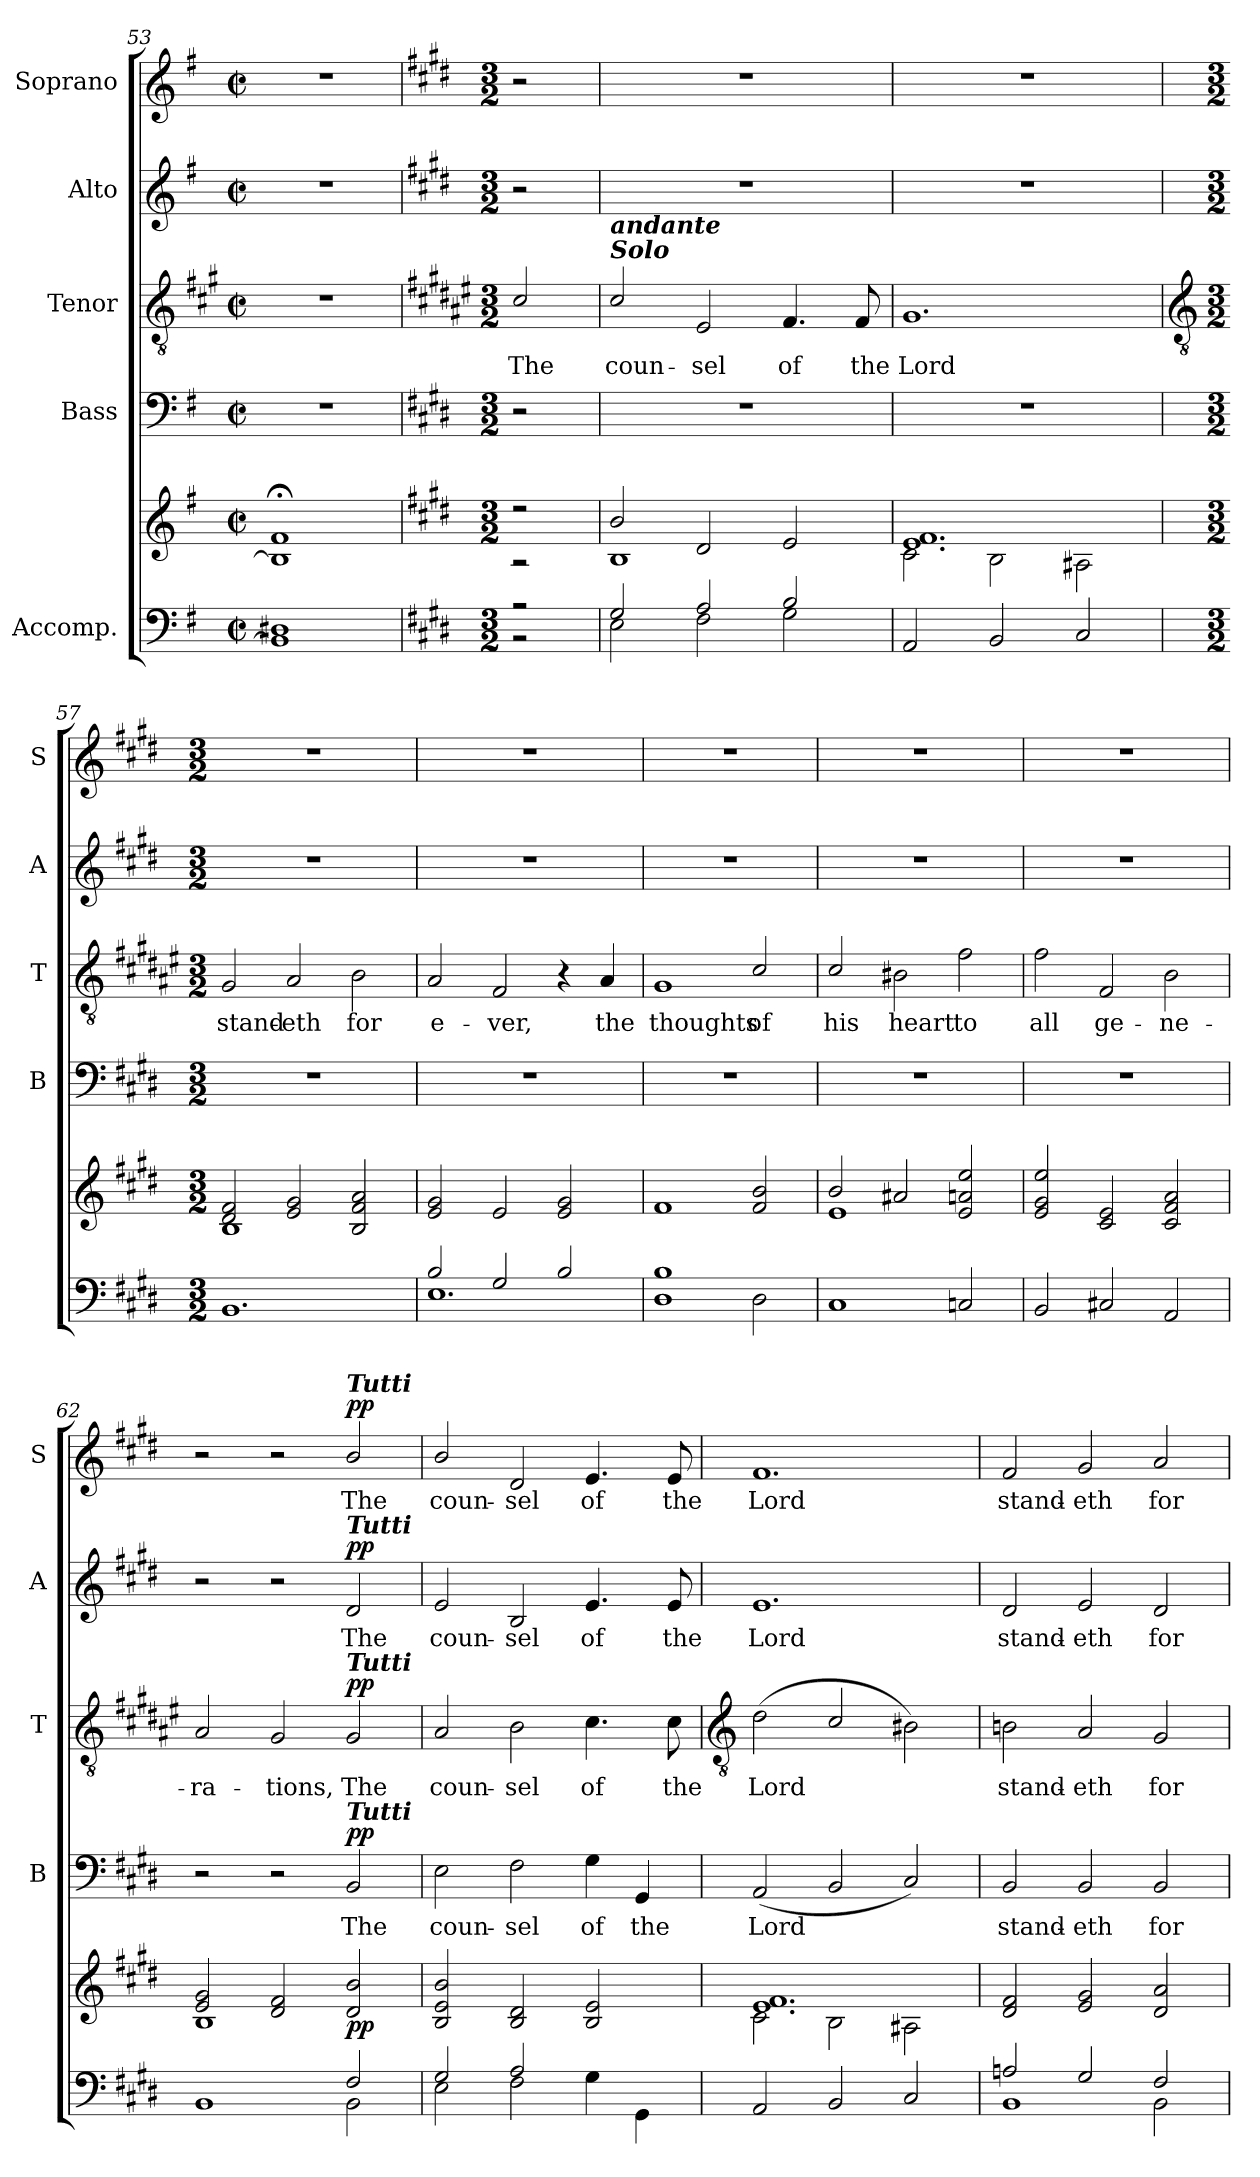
**kern	**kern	**dynam	**kern	**text	**dynam	**kern	**text	**dynam	**kern	**text	**dynam	**kern	**text	**dynam
*part5	*part5	*part5	*part4	*part4	*part4	*part3	*part3	*part3	*part2	*part2	*part2	*part1	*part1	*part1
*staff6	*staff5	*staff5/6	*staff4	*staff4	*staff4	*staff3	*staff3	*staff3	*staff2	*staff2	*staff2	*staff1	*staff1	*staff1
*I"Accomp.	*	*	*I"Bass	*	*	*I"Tenor	*	*	*I"Alto	*	*	*I"Soprano	*	*
*	*	*	*I'B	*	*	*I'T	*	*	*I'A	*	*	*I'S	*	*
*clefF4	*clefG2	*	*clefF4	*	*	*clefGv2	*	*	*clefG2	*	*	*clefG2	*	*
*	*	*	*	*	*	*ITrd1c2	*	*	*	*	*	*	*	*
*k[f#]	*k[f#]	*	*k[f#]	*	*	*k[f#]	*	*	*k[f#]	*	*	*k[f#]	*	*
*G:	*G:	*	*G:	*	*	*G:	*	*	*G:	*	*	*G:	*	*
*M2/2	*M2/2	*	*M2/2	*	*	*M2/2	*	*	*M2/2	*	*	*M2/2	*	*
*met(c|)	*met(c|)	*	*met(c|)	*	*	*met(c|)	*	*	*met(c|)	*	*	*met(c|)	*	*
=53	=53	=53	=53	=53	=53	=53	=53	=53	=53	=53	=53	=53	=53	=53
*^	*^	*	*	*	*	*	*	*	*	*	*	*	*	*
1D#X/	1BB\]	1f#;</	1B\]	.	1r	.	.	1r	.	.	1r	.	.	1r	.	.
=54	=54	=54	=54	=54	=54	=54	=54	=54	=54	=54	=54	=54	=54	=54	=54	=54
*k[f#c#g#d#]	*	*k[f#c#g#d#]	*	*	*k[f#c#g#d#]	*	*	*k[f#c#g#d#]	*	*	*k[f#c#g#d#]	*	*	*k[f#c#g#d#]	*	*
*E:	*	*E:	*	*	*E:	*	*	*E:	*	*	*E:	*	*	*E:	*	*
*M3/2	*	*M3/2	*	*	*M3/2	*	*	*M3/2	*	*	*M3/2	*	*	*M3/2	*	*
!	!	!	!	!	!	!	!	!	!LO:LY:b	!	!	!	!	!	!	!
2r	2r	2r	2r	.	2r	.	.	2B/	The	.	2r	.	.	2r	.	.
=55	=55	=55	=55	=55	=55	=55	=55	=55	=55	=55	=55	=55	=55	=55	=55	=55
!	!	!	!	!	!	!	!	!LO:TX:a:Bi:t=Solo	!	!	!	!	!	!	!	!
!	!	!	!	!	!	!	!	!LO:TX:a:Bi:t=andante	!	!	!	!	!	!	!	!
!	!	!	!	!	!LO:N:vis=1	!	!	!	!LO:LY:b	!	!LO:N:vis=1	!	!	!LO:N:vis=1	!	!
2G#/	2E\	2b/	1B\	.	1.r	.	.	2B/	coun-	.	1.r	.	.	1.r	.	.
!	!	!	!	!	!	!	!	!	!LO:LY:b	!	!	!	!	!	!	!
2A/	2F#\	2d#/	.	.	.	.	.	2D#	-sel	.	.	.	.	.	.	.
!	!	!	!	!	!	!	!	!	!LO:LY:b	!	!	!	!	!	!	!
2B/	2G#\	2e/	2ryy	.	.	.	.	4.E	of	.	.	.	.	.	.	.
!	!	!	!	!	!	!	!	!	!LO:LY:b	!	!	!	!	!	!	!
.	.	.	.	.	.	.	.	8E	the	.	.	.	.	.	.	.
=56	=56	=56	=56	=56	=56	=56	=56	=56	=56	=56	=56	=56	=56	=56	=56	=56
!	!LO:N:vis=1	!	!	!	!LO:N:vis=1	!	!	!	!LO:LY:b	!	!LO:N:vis=1	!	!	!LO:N:vis=1	!	!
2AA/	1.ryy	1.e/ 1.f#/	2c#\	.	1.r	.	.	1.F#	Lord	.	1.r	.	.	1.r	.	.
2BB/	.	.	2B\	.	.	.	.	.	.	.	.	.	.	.	.	.
2C#/	.	.	2A#X\	.	.	.	.	.	.	.	.	.	.	.	.	.
!!LO:LB:g=z
=57	=57	=57	=57	=57	=57	=57	=57	=57	=57	=57	=57	=57	=57	=57	=57	=57
*	*	*	*	*	*	*	*	*clefGv2	*	*	*	*	*	*	*	*
*M3/2	*	*M3/2	*	*	*M3/2	*	*	*M3/2	*	*	*M3/2	*	*	*M3/2	*	*
!	!LO:N:vis=1	!	!	!	!LO:N:vis=1	!	!	!	!LO:LY:b	!	!LO:N:vis=1	!	!	!LO:N:vis=1	!	!
1.BB/	1.ryy	2d#/ 2f#/	1B\	.	1.r	.	.	2F#	stand-	.	1.r	.	.	1.r	.	.
!	!	!	!	!	!	!	!	!	!LO:LY:b	!	!	!	!	!	!	!
.	.	2e/ 2g#/	.	.	.	.	.	2G#	-eth	.	.	.	.	.	.	.
!	!	!	!	!	!	!	!	!	!LO:LY:b	!	!	!	!	!	!	!
.	.	2B/ 2f#/ 2a/	2ryy	.	.	.	.	2A	for	.	.	.	.	.	.	.
=58	=58	=58	=58	=58	=58	=58	=58	=58	=58	=58	=58	=58	=58	=58	=58	=58
!	!	!	!LO:N:vis=1	!	!LO:N:vis=1	!	!	!	!LO:LY:b	!	!LO:N:vis=1	!	!	!LO:N:vis=1	!	!
2B/	1.E\	2e/ 2g#/	1.ryy	.	1.r	.	.	2G#	e-	.	1.r	.	.	1.r	.	.
!	!	!	!	!	!	!	!	!	!LO:LY:b	!	!	!	!	!	!	!
2G#/	.	2e/	.	.	.	.	.	2E	-ver,	.	.	.	.	.	.	.
2B/	.	2e/ 2g#/	.	.	.	.	.	4r	.	.	.	.	.	.	.	.
!	!	!	!	!	!	!	!	!	!LO:LY:b	!	!	!	!	!	!	!
.	.	.	.	.	.	.	.	4G#	the	.	.	.	.	.	.	.
=59	=59	=59	=59	=59	=59	=59	=59	=59	=59	=59	=59	=59	=59	=59	=59	=59
!	!	!	!LO:N:vis=1	!	!LO:N:vis=1	!	!	!	!LO:LY:b	!	!LO:N:vis=1	!	!	!LO:N:vis=1	!	!
1B/	1D#\	1f#/	1.ryy	.	1.r	.	.	1F#	thoughts	.	1.r	.	.	1.r	.	.
!	!	!	!	!	!	!	!	!	!LO:LY:b	!	!	!	!	!	!	!
2ryy	2D#\	2f#/ 2b/	.	.	.	.	.	2B/	of	.	.	.	.	.	.	.
=60	=60	=60	=60	=60	=60	=60	=60	=60	=60	=60	=60	=60	=60	=60	=60	=60
!	!LO:N:vis=1	!	!	!	!LO:N:vis=1	!	!	!	!LO:LY:b	!	!LO:N:vis=1	!	!	!LO:N:vis=1	!	!
1C#/	1.ryy	2b/	1e\	.	1.r	.	.	2B/	his	.	1.r	.	.	1.r	.	.
!	!	!	!	!	!	!	!	!	!LO:LY:b	!	!	!	!	!	!	!
.	.	2a#X/	.	.	.	.	.	2A#X	heart	.	.	.	.	.	.	.
!	!	!	!	!	!	!	!	!	!LO:LY:b	!	!	!	!	!	!	!
2Cn/	.	2e/ 2an/ 2ee/	2ryy	.	.	.	.	2e	to	.	.	.	.	.	.	.
=61	=61	=61	=61	=61	=61	=61	=61	=61	=61	=61	=61	=61	=61	=61	=61	=61
!	!LO:N:vis=1	!	!LO:N:vis=1	!	!LO:N:vis=1	!	!	!	!LO:LY:b	!	!LO:N:vis=1	!	!	!LO:N:vis=1	!	!
2BB/	1.ryy	2e/ 2g#/ 2ee/	1.ryy	.	1.r	.	.	2e	all	.	1.r	.	.	1.r	.	.
!	!	!	!	!	!	!	!	!	!LO:LY:b	!	!	!	!	!	!	!
2C#X/	.	2c#/ 2e/	.	.	.	.	.	2E	ge-	.	.	.	.	.	.	.
!	!	!	!	!	!	!	!	!	!LO:LY:b	!	!	!	!	!	!	!
2AA/	.	2c#/ 2f#/ 2a/	.	.	.	.	.	2A	-ne-	.	.	.	.	.	.	.
=62	=62	=62	=62	=62	=62	=62	=62	=62	=62	=62	=62	=62	=62	=62	=62	=62
!	!	!	!	!	!	!	!	!	!LO:LY:b	!	!	!	!	!	!	!
1BB/	2ryy	2e/ 2g#/	1B\	.	2r	.	.	2G#	-ra-	.	2r	.	.	2r	.	.
!	!	!	!	!	!	!	!	!	!LO:LY:b	!	!	!	!	!	!	!
.	2ryy	2d#/ 2f#/	.	.	2r	.	.	2F#	-tions,	.	2r	.	.	2r	.	.
!	!	!	!	!	!	!	!	!	!	!	!	!	!	!LO:TX:a:Bi:t=Tutti	!	!
!	!	!	!	!	!	!	!	!	!	!	!LO:TX:a:Bi:t=Tutti	!	!	!	!	!
!	!	!	!	!	!	!	!	!LO:TX:a:Bi:t=Tutti	!	!	!	!	!	!	!	!
!	!	!	!	!	!LO:TX:a:Bi:t=Tutti	!	!	!	!	!	!	!	!	!	!	!
!	!	!	!	!LO:DY:b	!	!LO:LY:b	!LO:DY:b	!	!LO:LY:b	!LO:DY:b	!	!LO:LY:b	!LO:DY:b	!	!LO:LY:b	!LO:DY:b
2F#/	2BB\	2d#/ 2b/	2ryy	pp	2BB	The	pp	2F#	The	pp	2d#	The	pp	2b/	The	pp
=63	=63	=63	=63	=63	=63	=63	=63	=63	=63	=63	=63	=63	=63	=63	=63	=63
!	!	!	!LO:N:vis=1	!	!	!LO:LY:b	!	!	!LO:LY:b	!	!	!LO:LY:b	!	!	!LO:LY:b	!
2G#/	2E\	2B/ 2e/ 2b/	1.ryy	.	2E	coun-	.	2G#	coun-	.	2e	coun-	.	2b/	coun-	.
!	!	!	!	!	!	!LO:LY:b	!	!	!LO:LY:b	!	!	!LO:LY:b	!	!	!LO:LY:b	!
2A/	2F#\	2B/ 2d#/	.	.	2F#	-sel	.	2A	-sel	.	2B	-sel	.	2d#	-sel	.
!	!	!	!	!	!	!LO:LY:b	!	!	!LO:LY:b	!	!	!LO:LY:b	!	!	!LO:LY:b	!
2ryy	4G#\	2B/ 2e/	.	.	4G#	of	.	4.B	of	.	4.e	of	.	4.e	of	.
!	!	!	!	!	!	!LO:LY:b	!	!	!	!	!	!	!	!	!	!
.	4GG#\	.	.	.	4GG#	the	.	.	.	.	.	.	.	.	.	.
!	!	!	!	!	!	!	!	!	!LO:LY:b	!	!	!LO:LY:b	!	!	!LO:LY:b	!
.	.	.	.	.	.	.	.	8B	the	.	8e	the	.	8e	the	.
!!LO:LB:g=z
=64	=64	=64	=64	=64	=64	=64	=64	=64	=64	=64	=64	=64	=64	=64	=64	=64
*	*	*	*	*	*	*	*	*clefGv2	*	*	*	*	*	*	*	*
!	!LO:N:vis=1	!	!	!	!	!LO:LY:b	!	!	!LO:LY:b	!	!	!LO:LY:b	!	!	!LO:LY:b	!
2AA/	1.ryy	1.e/ 1.f#/	2c#\	.	(<2AA	Lord	.	(<2c#	Lord	.	1.e	Lord	.	1.f#	Lord	.
2BB/	.	.	2B\	.	2BB	.	.	2B/	.	.	.	.	.	.	.	.
2C#/	.	.	2A#X\	.	2C#)	.	.	2A#X)	.	.	.	.	.	.	.	.
=65	=65	=65	=65	=65	=65	=65	=65	=65	=65	=65	=65	=65	=65	=65	=65	=65
!	!	!	!LO:N:vis=1	!	!	!LO:LY:b	!	!	!LO:LY:b	!	!	!LO:LY:b	!	!	!LO:LY:b	!
2An/	1BB\	2d#/ 2f#/	1.ryy	.	2BB	stand-	.	2An	stand-	.	2d#	stand-	.	2f#	stand-	.
!	!	!	!	!	!	!LO:LY:b	!	!	!LO:LY:b	!	!	!LO:LY:b	!	!	!LO:LY:b	!
2G#/	.	2e/ 2g#/	.	.	2BB	-eth	.	2G#	-eth	.	2e	-eth	.	2g#	-eth	.
!	!	!	!	!	!	!LO:LY:b	!	!	!LO:LY:b	!	!	!LO:LY:b	!	!	!LO:LY:b	!
2F#/	2BB\	2d#/ 2a/	.	.	2BB	for	.	2F#	for	.	2d#	for	.	2a	for	.
*v	*v	*	*	*	*	*	*	*	*	*	*	*	*	*	*	*
*	*v	*v	*	*	*	*	*	*	*	*	*	*	*	*	*
=	=	=	=	=	=	=	=	=	=	=	=	=	=	=
*-	*-	*-	*-	*-	*-	*-	*-	*-	*-	*-	*-	*-	*-	*-
